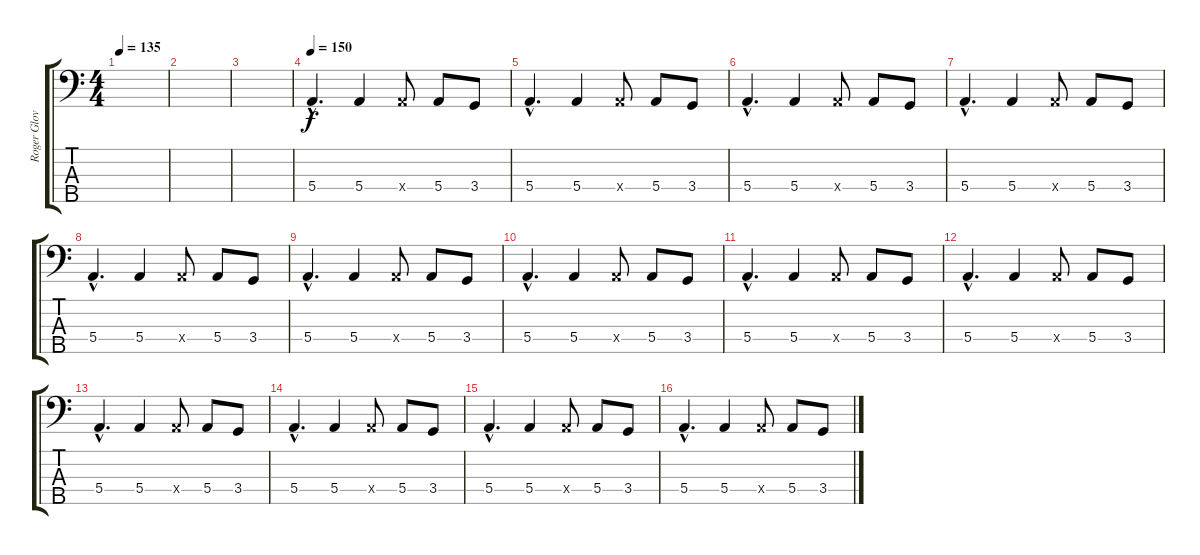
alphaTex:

\track ("Roger Glover - bass" "Roger Glov") {instrument electricbasspick}
\staff {score tabs}
\tuning (G2 D2 A1 E1 B0) {hide}
\ts (4 4)
\tempo 135
\clef f4
\ks c
|
|
|
\tempo 150
5.4{hac}.4{d} 5.4.4 5.4{x}.8 5.4.8 3.4.8 |
5.4{hac}.4{d} 5.4.4 5.4{x}.8 5.4.8 3.4.8 |
5.4{hac}.4{d} 5.4.4 5.4{x}.8 5.4.8 3.4.8 |
5.4{hac}.4{d} 5.4.4 5.4{x}.8 5.4.8 3.4.8 |
5.4{hac}.4{d} 5.4.4 5.4{x}.8 5.4.8 3.4.8 |
5.4{hac}.4{d} 5.4.4 5.4{x}.8 5.4.8 3.4.8 |
5.4{hac}.4{d} 5.4.4 5.4{x}.8 5.4.8 3.4.8 |
5.4{hac}.4{d} 5.4.4 5.4{x}.8 5.4.8 3.4.8 |
5.4{hac}.4{d} 5.4.4 5.4{x}.8 5.4.8 3.4.8 |
5.4{hac}.4{d} 5.4.4 5.4{x}.8 5.4.8 3.4.8 |
5.4{hac}.4{d} 5.4.4 5.4{x}.8 5.4.8 3.4.8 |
5.4{hac}.4{d} 5.4.4 5.4{x}.8 5.4.8 3.4.8 |
5.4{hac}.4{d} 5.4.4 5.4{x}.8 5.4.8 3.4.8
